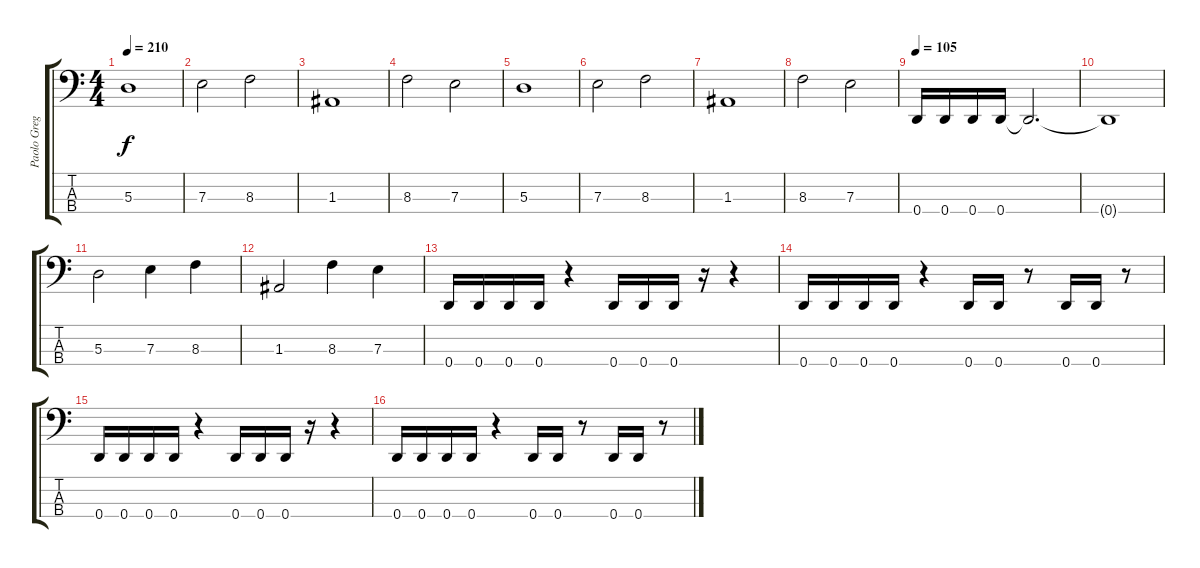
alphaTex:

\track ("Paolo Gregoletto" "Paolo Greg") {instrument electricbasspick}
\staff {score tabs}
\tuning (G2 D2 A1 D1) {hide}
\ts (4 4)
\tempo 210
\clef f4
\ks c
5.3.1{dy f} |
7.3.2 8.3.2 |
1.3.1 |
8.3.2 7.3.2 |
5.3.1 |
7.3.2 8.3.2 |
1.3.1 |
8.3.2 7.3.2 |
\tempo 105
0.4.16 0.4.16 0.4.16 0.4.16 0.4{t}.2{d} |
0.4{t}.1 |
5.3.2 7.3.4 8.3.4 |
1.3.2 8.3.4 7.3.4 |
0.4.16 0.4.16 0.4.16 0.4.16 r.4 0.4.16 0.4.16 0.4.16 r.16 r.4 |
0.4.16 0.4.16 0.4.16 0.4.16 r.4 0.4.16 0.4.16 r.8 0.4.16 0.4.16 r.8 |
0.4.16 0.4.16 0.4.16 0.4.16 r.4 0.4.16 0.4.16 0.4.16 r.16 r.4 |
0.4.16 0.4.16 0.4.16 0.4.16 r.4 0.4.16 0.4.16 r.8 0.4.16 0.4.16 r.8
